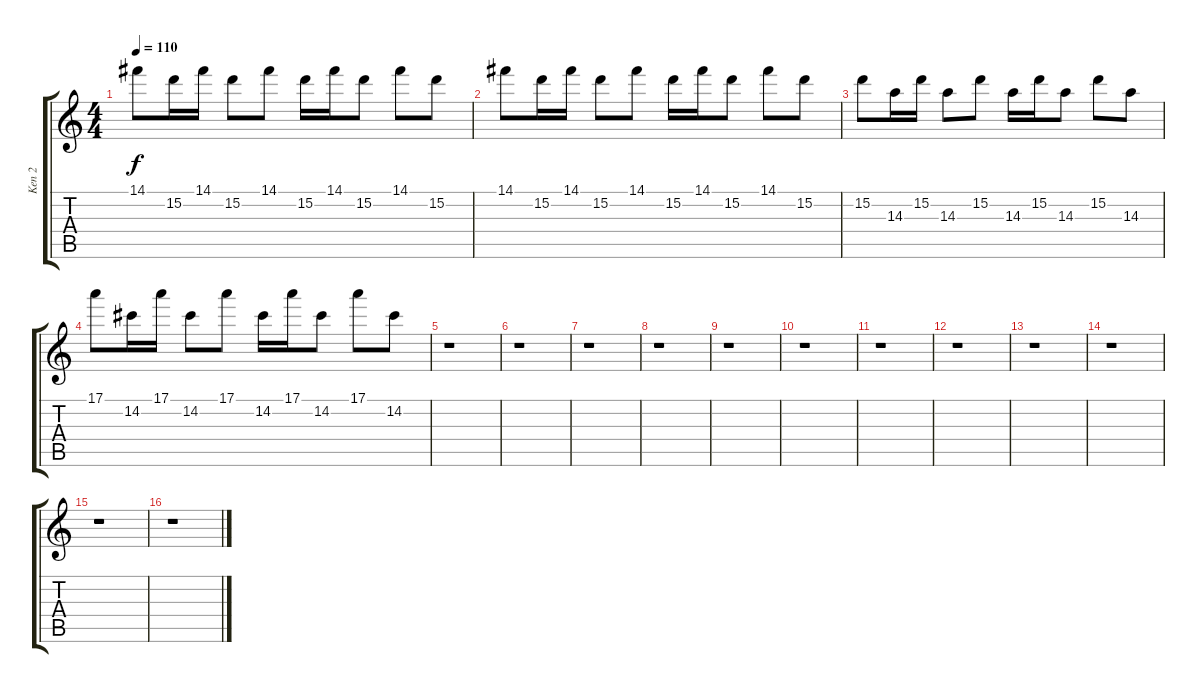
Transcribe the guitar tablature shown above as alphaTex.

\track ("Ken 2" "Ken 2") {instrument distortionguitar}
\staff {score tabs}
\tuning (E4 B3 G3 D3 A2 E2) {hide}
\ts (4 4)
\tempo 110
\clef g2
\ks c
14.1.8{dy f} 15.2.16 14.1.16 15.2.8 14.1.8 15.2.16 14.1.16 15.2.8 14.1.8 15.2.8 |
14.1.8 15.2.16 14.1.16 15.2.8 14.1.8 15.2.16 14.1.16 15.2.8 14.1.8 15.2.8 |
15.2.8 14.3.16 15.2.16 14.3.8 15.2.8 14.3.16 15.2.16 14.3.8 15.2.8 14.3.8 |
17.1.8 14.2.16 17.1.16 14.2.8 17.1.8 14.2.16 17.1.16 14.2.8 17.1.8 14.2.8 |
r.1 |
r.1 |
r.1 |
r.1 |
r.1 |
r.1 |
r.1 |
r.1 |
r.1 |
r.1 |
r.1 |
r.1
